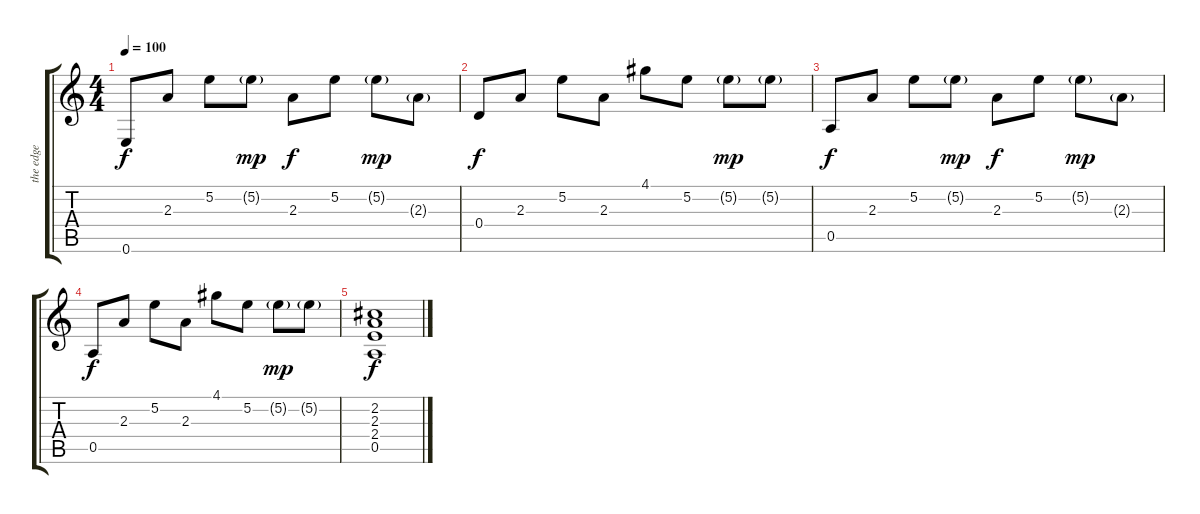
\track ("the edge" "the edge") {instrument acousticguitarsteel}
\staff {score tabs}
\tuning (E4 B3 G3 D3 A2 E2) {hide}
\ts (4 4)
\tempo 100
\clef g2
\ks c
0.6.8{dy f} 2.3.8 5.2.8 5.2{g}.8{dy mp} 2.3.8{dy f} 5.2.8 5.2{g}.8{dy mp} 2.3{g}.8 |
0.4.8{dy f} 2.3.8 5.2.8 2.3.8 4.1.8 5.2.8 5.2{g}.8{dy mp} 5.2{g}.8 |
0.5.8{dy f} 2.3.8 5.2.8 5.2{g}.8{dy mp} 2.3.8{dy f} 5.2.8 5.2{g}.8{dy mp} 2.3{g}.8 |
0.5.8{dy f} 2.3.8 5.2.8 2.3.8 4.1.8 5.2.8 5.2{g}.8{dy mp} 5.2{g}.8 |
(2.2 2.3 2.4 0.5).1{dy f}
